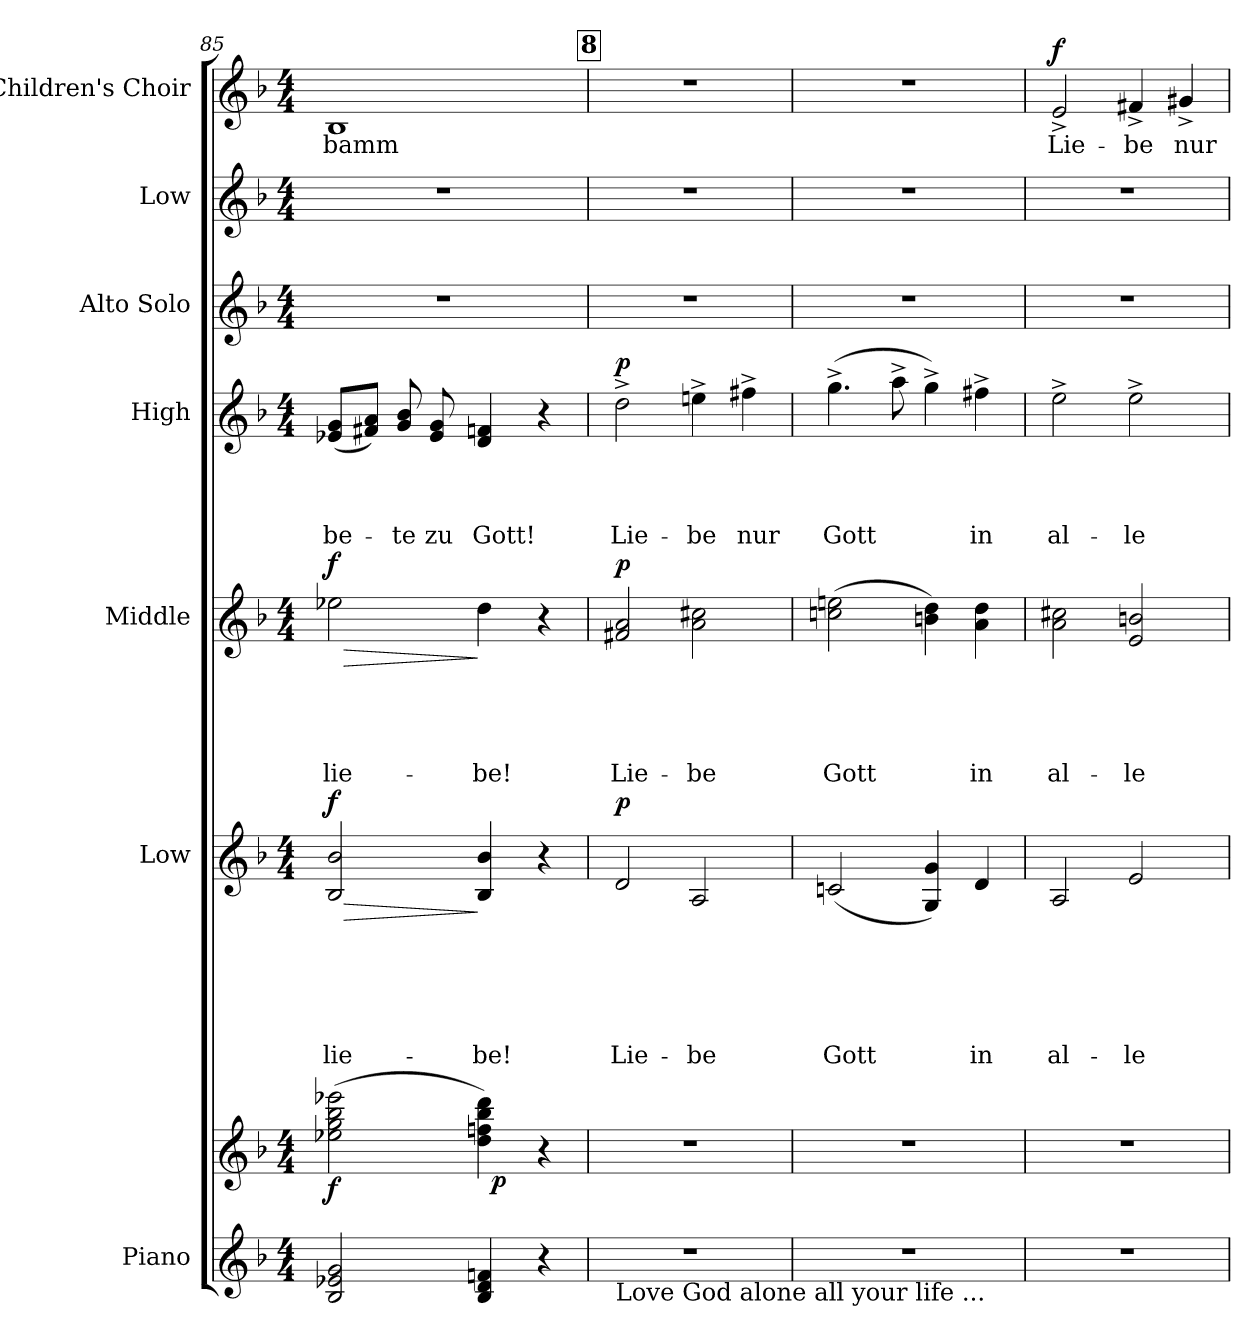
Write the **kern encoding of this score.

**kern	**kern	**dynam	**kern	**text	**text	**text	**text	**text	**text	**dynam	**kern	**text	**text	**text	**text	**text	**dynam	**kern	**text	**text	**text	**text	**dynam	**kern	**kern	**kern	**text	**dynam
*part7	*part7	*part7	*part6	*part6	*part6	*part6	*part6	*part6	*part6	*part6	*part5	*part5	*part5	*part5	*part5	*part5	*part5	*part4	*part4	*part4	*part4	*part4	*part4	*part3	*part2	*part1	*part1	*part1
*staff8	*staff7	*staff7/8	*staff6	*staff6	*staff6	*staff6	*staff6	*staff6	*staff6	*staff6	*staff5	*staff5	*staff5	*staff5	*staff5	*staff5	*staff5	*staff4	*staff4	*staff4	*staff4	*staff4	*staff4	*staff3	*staff2	*staff1	*staff1	*staff1
*I"Piano	*	*	*I"Low	*	*	*	*	*	*	*	*I"Middle	*	*	*	*	*	*	*I"High	*	*	*	*	*	*I"Alto Solo	*I"Low	*I"Children's Choir	*	*
*I'Pno.	*	*	*I'L.	*	*	*	*	*	*	*	*I'M.	*	*	*	*	*	*	*I'H.	*	*	*	*	*	*I'A.  Solo	*I'L.	*I'H.	*	*
*clefG2	*clefG2	*	*clefG2	*	*	*	*	*	*	*	*clefG2	*	*	*	*	*	*	*clefG2	*	*	*	*	*	*clefG2	*clefG2	*clefG2	*	*
*k[b-]	*k[b-]	*	*k[b-]	*	*	*	*	*	*	*	*k[b-]	*	*	*	*	*	*	*k[b-]	*	*	*	*	*	*k[b-]	*k[b-]	*k[b-]	*	*
*F:	*F:	*	*F:	*	*	*	*	*	*	*	*F:	*	*	*	*	*	*	*F:	*	*	*	*	*	*F:	*F:	*F:	*	*
*M4/4	*M4/4	*	*M4/4	*	*	*	*	*	*	*	*M4/4	*	*	*	*	*	*	*M4/4	*	*	*	*	*	*M4/4	*M4/4	*M4/4	*	*
=85	=85	=85	=85	=85	=85	=85	=85	=85	=85	=85	=85	=85	=85	=85	=85	=85	=85	=85	=85	=85	=85	=85	=85	=85	=85	=85	=85	=85
!	!	!LO:DY:b	!	!	!	!	!	!	!	!LO:HP:b	!	!	!	!	!	!	!LO:HP:b	!	!	!	!	!	!	!	!	!	!	!
!	!	!	!	!	!	!	!	!	!	!LO:DY:n=1:a	!	!	!	!	!	!	!LO:DY:n=1:a	!	!	!	!	!	!	!	!	!	!	!
*	*^	*	*	*	*	*	*	*	*	*	*	*	*	*	*	*	*	*	*	*	*	*	*	*	*	*	*	*
2B-/ 2e-X/ 2g/	(2ee-X\ 2gg\ 2bb-\ 2eee-X\	2ryy	f	2B-/ 2b-/	.	.	.	.	.	lie-	> f	2ee-X\	.	.	.	.	lie-	> f	(8e-X/ 8g/L	.	.	.	be-	.	1r	1r	1B-	bamm	.
.	.	.	.	.	.	.	.	.	.	.	.	.	.	.	.	.	.	.	8f#X/ 8a/J)	.	.	.	.	.	.	.	.	.	.
.	.	.	.	.	.	.	.	.	.	.	.	.	.	.	.	.	.	.	8g/ 8b-/	.	.	.	-te	.	.	.	.	.	.
.	.	.	.	.	.	.	.	.	.	.	.	.	.	.	.	.	.	.	8e-/ 8g/	.	.	.	zu	.	.	.	.	.	.
4B-/ 4d/ 4fn/	4dd\ 4ffn\ 4bb-\ 4ddd\)	32ryy	.	4B-/ 4b-/	.	.	.	.	.	-be!	]	4dd\	.	.	.	.	-be!	]	4d/ 4fn/	.	.	.	Gott!	.	.	.	.	.	.
!	!	!	!LO:DY:b	!	!	!	!	!	!	!	!	!	!	!	!	!	!	!	!	!	!	!	!	!	!	!	!	!	!
.	.	4...ryy	p	.	.	.	.	.	.	.	.	.	.	.	.	.	.	.	.	.	.	.	.	.	.	.	.	.	.
4r	4r	.	.	4r	.	.	.	.	.	.	.	4r	.	.	.	.	.	.	4r	.	.	.	.	.	.	.	.	.	.
!!LO:REH:place=s1:a:fs=8.2:t=8
=86	=86	=86	=86	=86	=86	=86	=86	=86	=86	=86	=86	=86	=86	=86	=86	=86	=86	=86	=86	=86	=86	=86	=86	=86	=86	=86	=86	=86	=86
!LO:TX:b:t=Love God alone all your life ...	!	!	!	!	!	!	!	!	!	!	!	!	!	!	!	!	!	!	!	!	!	!	!	!	!	!	!	!	!
!	!	!	!	!	!	!	!	!	!	!	!LO:DY:a	!	!	!	!	!	!	!LO:DY:a	!	!	!	!	!	!LO:DY:a	!	!	!	!	!
*	*v	*v	*	*	*	*	*	*	*	*	*	*	*	*	*	*	*	*	*	*	*	*	*	*	*	*	*	*	*
1r	1r	.	2d/	.	.	.	.	.	Lie-	p	2f#X/ 2a/	.	.	.	.	Lie-	p	2dd^>\	.	.	.	Lie-	p	1r	1r	1r	.	.
.	.	.	2A/	.	.	.	.	.	-be	.	2a\ 2cc#X\	.	.	.	.	-be	.	4een^>\	.	.	.	-be	.	.	.	.	.	.
.	.	.	.	.	.	.	.	.	.	.	.	.	.	.	.	.	.	4ff#X^>\	.	.	.	nur	.	.	.	.	.	.
=87	=87	=87	=87	=87	=87	=87	=87	=87	=87	=87	=87	=87	=87	=87	=87	=87	=87	=87	=87	=87	=87	=87	=87	=87	=87	=87	=87	=87
1r	1r	.	(>2cn/	.	.	.	.	.	Gott	.	(2ccn\ 2een\	.	.	.	.	Gott	.	(4.gg^>\	.	.	.	Gott	.	1r	1r	1r	.	.
.	.	.	.	.	.	.	.	.	.	.	.	.	.	.	.	.	.	8aa^>\	.	.	.	.	.	.	.	.	.	.
.	.	.	4G/ 4g/)	.	.	.	.	.	.	.	4bn\ 4dd\)	.	.	.	.	.	.	4gg^>\)	.	.	.	.	.	.	.	.	.	.
.	.	.	4d/	.	.	.	.	.	in	.	4a\ 4dd\	.	.	.	.	in	.	4ff#X^>\	.	.	.	in	.	.	.	.	.	.
=88	=88	=88	=88	=88	=88	=88	=88	=88	=88	=88	=88	=88	=88	=88	=88	=88	=88	=88	=88	=88	=88	=88	=88	=88	=88	=88	=88	=88
!	!	!	!	!	!	!	!	!	!	!	!	!	!	!	!	!	!	!	!	!	!	!	!	!	!	!	!	!LO:DY:a
1r	1r	.	2A/	.	.	.	.	.	al-	.	2a\ 2cc#X\	.	.	.	.	al-	.	2ee^>\	.	.	.	al-	.	1r	1r	2e^</	Lie-	f
.	.	.	2e/	.	.	.	.	.	-le	.	2e/ 2bn/	.	.	.	.	-le	.	2ee^>\	.	.	.	-le	.	.	.	4f#X^</	-be	.
.	.	.	.	.	.	.	.	.	.	.	.	.	.	.	.	.	.	.	.	.	.	.	.	.	.	4g#X^</	nur	.
=	=	=	=	=	=	=	=	=	=	=	=	=	=	=	=	=	=	=	=	=	=	=	=	=	=	=	=	=
*-	*-	*-	*-	*-	*-	*-	*-	*-	*-	*-	*-	*-	*-	*-	*-	*-	*-	*-	*-	*-	*-	*-	*-	*-	*-	*-	*-	*-
